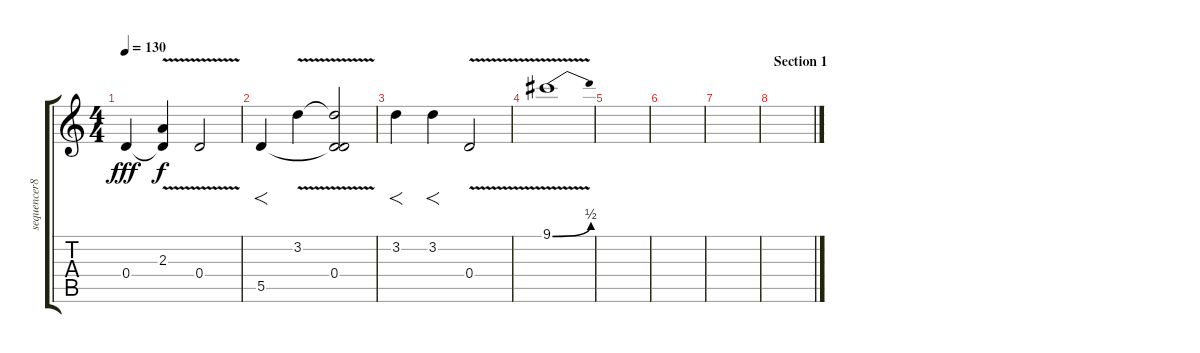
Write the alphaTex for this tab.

\track ("sequencer8" "sequencer8") {instrument overdrivenguitar}
\staff {score tabs}
\tuning (E4 B3 G3 D3 A2 E2) {hide}
\ts (4 4)
\tempo 130
\clef g2
\ks c
0.4.4{dy fff instrument overdrivenguitar} (2.3{v} 0.4{v t}).4{dy f} 0.4{v}.2 |
5.5.4{f} 3.2{v}.4 (3.2{t} 0.4 5.5{t}).2 |
3.2.4{f} 3.2.4{f} 0.4{v}.2 |
9.1{be (bend 0 0 60 2) v}.1 |
|
|
|
\section ("" "Section 1")
